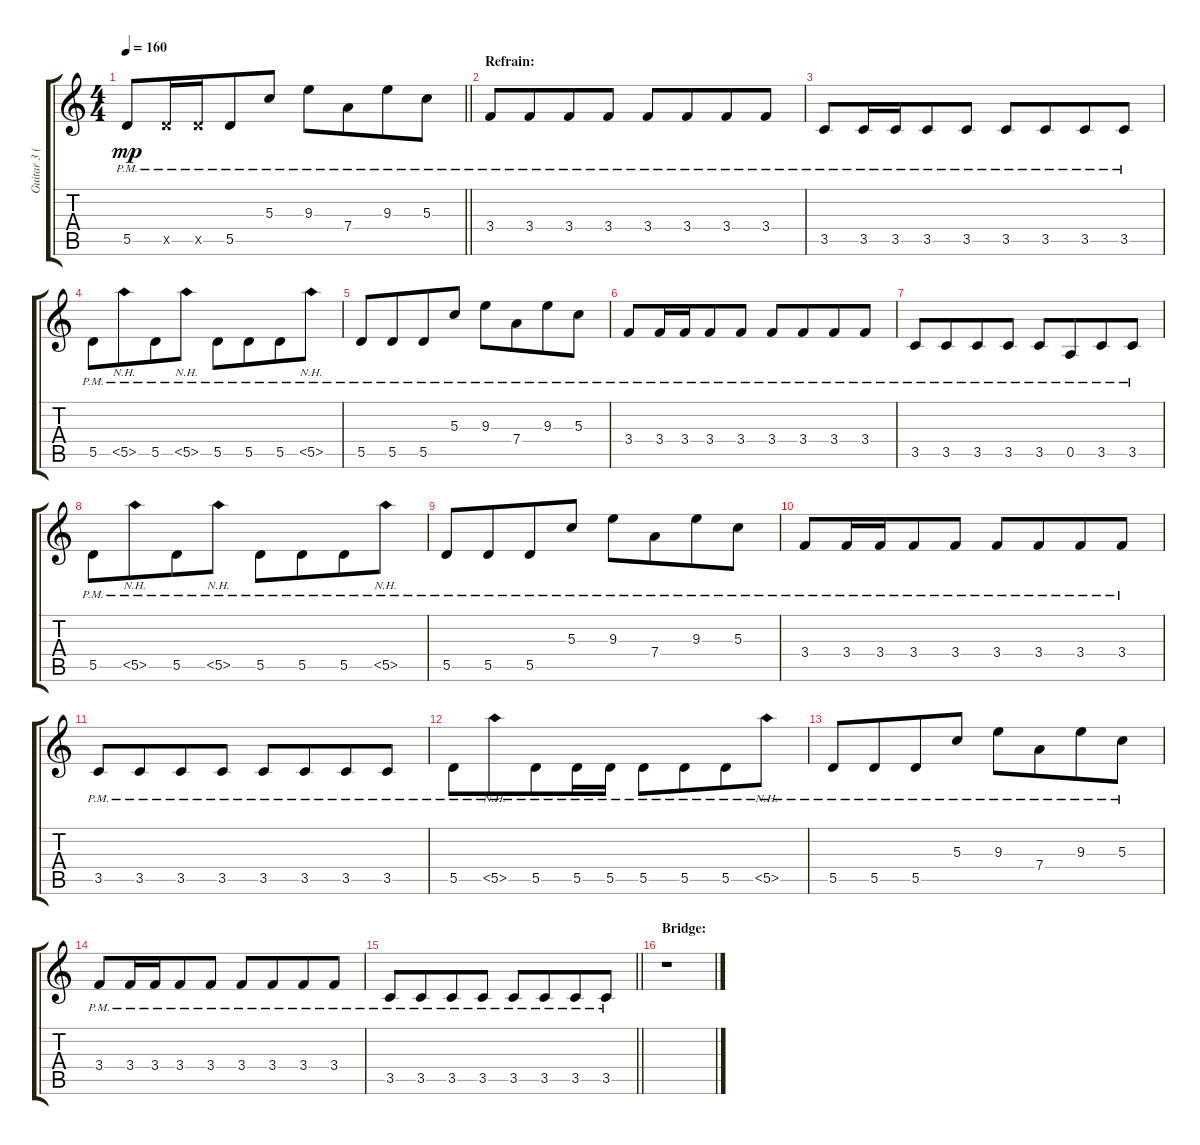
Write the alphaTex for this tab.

\track ("Guitar 3 (Electric)" "Guitar 3 (") {instrument overdrivenguitar}
\staff {score tabs}
\tuning (E4 B3 G3 D3 A2 E2) {hide}
\ts (4 4)
\tempo 160
\clef g2
\barLineRight lightlight
\ks c
5.5{pm}.8{dy mp} 5.5{pm x}.16 5.5{pm x}.16{beam merge} 5.5{pm}.8 5.3{pm}.8 9.3{pm}.8 7.4{pm}.8{beam merge} 9.3{pm}.8 5.3{pm}.8 |
\section ("" "Refrain:")
3.4{pm}.8 3.4{pm}.8{beam merge} 3.4{pm}.8 3.4{pm}.8 3.4{pm}.8 3.4{pm}.8{beam merge} 3.4{pm}.8 3.4{pm}.8 |
3.5{pm}.8 3.5{pm}.16 3.5{pm}.16{beam merge} 3.5{pm}.8 3.5{pm}.8 3.5{pm}.8 3.5{pm}.8{beam merge} 3.5{pm}.8 3.5{pm}.8 |
5.5{pm}.8 5.5{nh pm}.8{beam merge} 5.5{pm}.8 5.5{nh pm}.8 5.5{pm}.8 5.5{pm}.8{beam merge} 5.5{pm}.8 5.5{nh pm}.8 |
5.5{pm}.8 5.5{pm}.8{beam merge} 5.5{pm}.8 5.3{pm}.8 9.3{pm}.8 7.4{pm}.8{beam merge} 9.3{pm}.8 5.3{pm}.8 |
3.4{pm}.8 3.4{pm}.16 3.4{pm}.16{beam merge} 3.4{pm}.8 3.4{pm}.8 3.4{pm}.8 3.4{pm}.8{beam merge} 3.4{pm}.8 3.4{pm}.8 |
3.5{pm}.8 3.5{pm}.8{beam merge} 3.5{pm}.8 3.5{pm}.8 3.5{pm}.8 0.5{pm}.8{beam merge} 3.5{pm}.8 3.5{pm}.8 |
5.5{pm}.8 5.5{nh pm}.8{beam merge} 5.5{pm}.8 5.5{nh pm}.8 5.5{pm}.8 5.5{pm}.8{beam merge} 5.5{pm}.8 5.5{nh pm}.8 |
5.5{pm}.8 5.5{pm}.8{beam merge} 5.5{pm}.8 5.3{pm}.8 9.3{pm}.8 7.4{pm}.8{beam merge} 9.3{pm}.8 5.3{pm}.8 |
3.4{pm}.8 3.4{pm}.16 3.4{pm}.16{beam merge} 3.4{pm}.8 3.4{pm}.8 3.4{pm}.8 3.4{pm}.8{beam merge} 3.4{pm}.8 3.4{pm}.8 |
3.5{pm}.8 3.5{pm}.8{beam merge} 3.5{pm}.8 3.5{pm}.8 3.5{pm}.8 3.5{pm}.8{beam merge} 3.5{pm}.8 3.5{pm}.8 |
5.5{pm}.8 5.5{nh pm}.8{beam merge} 5.5{pm}.8 5.5{pm}.16 5.5{pm}.16 5.5{pm}.8 5.5{pm}.8{beam merge} 5.5{pm}.8 5.5{nh pm}.8 |
5.5{pm}.8 5.5{pm}.8{beam merge} 5.5{pm}.8 5.3{pm}.8 9.3{pm}.8 7.4{pm}.8{beam merge} 9.3{pm}.8 5.3{pm}.8 |
3.4{pm}.8 3.4{pm}.16 3.4{pm}.16{beam merge} 3.4{pm}.8 3.4{pm}.8 3.4{pm}.8 3.4{pm}.8{beam merge} 3.4{pm}.8 3.4{pm}.8 |
\barLineRight lightlight
3.5{pm}.8 3.5{pm}.8{beam merge} 3.5{pm}.8 3.5{pm}.8 3.5{pm}.8 3.5{pm}.8{beam merge} 3.5{pm}.8 3.5{pm}.8 |
\section ("" "Bridge:")
r.1
